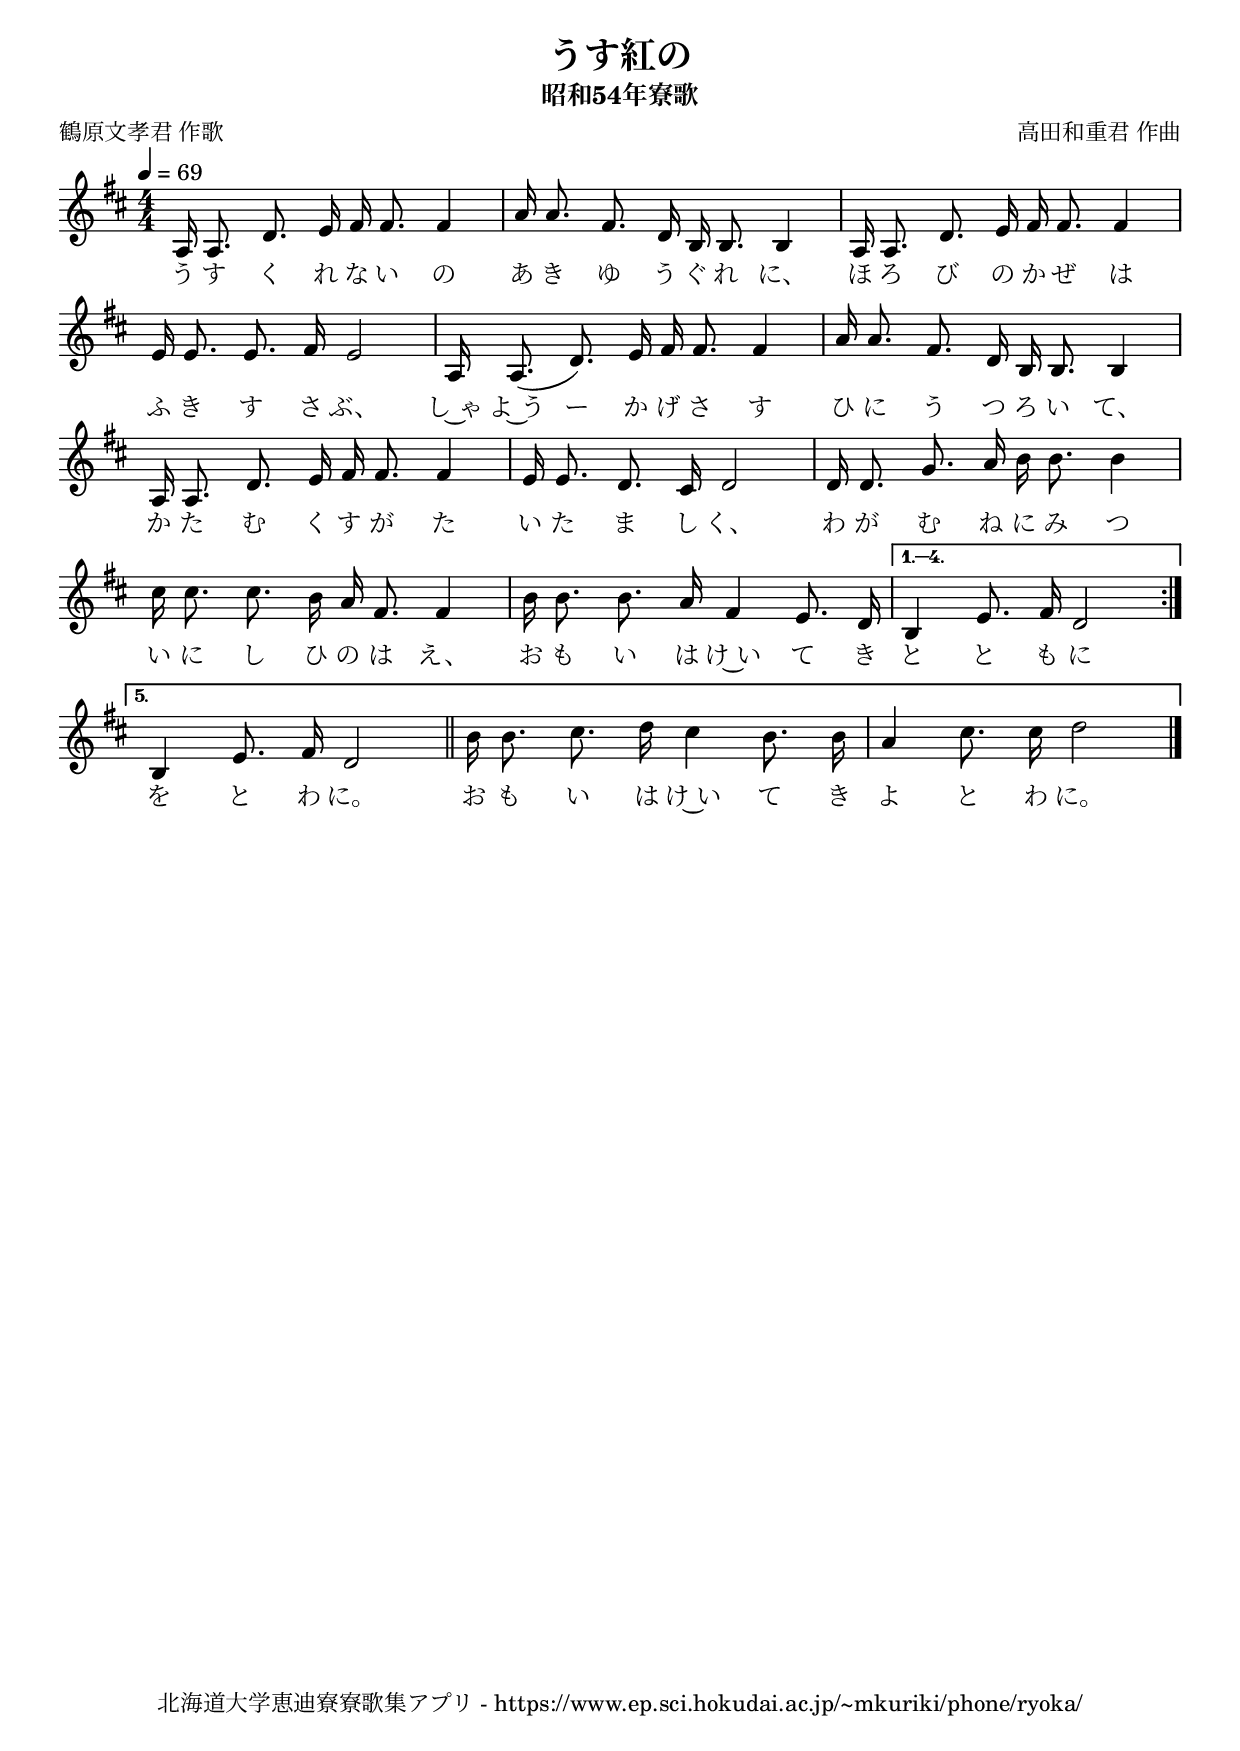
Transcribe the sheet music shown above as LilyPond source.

\version "2.18.2"

\paper {indent = 0}

\header {
  title = "うす紅の"
  subtitle = "昭和54年寮歌"
  composer = "高田和重君 作曲"
  poet = "鶴原文孝君 作歌"
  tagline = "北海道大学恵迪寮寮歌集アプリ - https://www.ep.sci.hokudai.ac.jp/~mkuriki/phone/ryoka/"
}


melody = \relative c'{
  \tempo 4 = 69
  \autoBeamOff
  \numericTimeSignature
  \override BreathingSign.text = \markup { \musicglyph #"scripts.upedaltoe" } % ブレスの記号指定
  \key d \major
  \time 4/4
  \set melismaBusyProperties = #'()
  \repeat volta 5 {
  a16 a8. d8. e16 fis16 fis8. fis4 |
  a16 a8. fis8. d16 b16 b8. b4 |
  a16 a8. d8. e16 fis16 fis8. fis4 | \break
  e16 e8. e8. fis16 e2 |
  a,16 a8. (d8.) e16 fis16 fis8. fis4 |
  a16 a8. fis8. d16 b16 b8. b4 | \break
  a16 a8. d8. e16 fis16 fis8. fis4 |
  e16 e8. d8. cis16 d2 |
  d16 d8. g8. a16 b16 b8. b4 | \break
  cis16 cis8. cis8. b16 a16 fis8. fis4 |
  b16 b8. b8. a16 fis4 e8. d16 | } \alternative {{
  b4 e8. fis16 d2 \bar ":|." \break}{
  b4 e8. fis16 d2 \bar "||"
  b'16 b8. cis8. d16 cis4 b8. b16 |
  a4 cis8. cis16 d2 
  \bar "|."}}
}

text = \lyricmode {
  う す く れ な い の あ き ゆ う ぐ れ に、 ほ ろ び の か ぜ は
  ふ き す さ ぶ、 し~ゃ よ~う ー か げ さ す ひ に う つ ろ い て、
  か た む く す が た い た ま し く、 わ が む ね に み つ
  い に し ひ の は え、 お も い は け~い て き と と も に
  を と わ に。 お も い は け~い て き よ と わ に。
}



\score {
  <<
    % ギターコード
    %{
    \new ChordNames \with {midiInstrument = #"acoustic guitar (nylon)"}{
      \set chordChanges = ##t
      \harmony
    }
    %}
    
    % メロディーライン
    \new Voice = "one"{\melody}
    % 歌詞
    \new Lyrics \lyricsto "one" \text
    % 太鼓
    % \new DrumStaff \with{
    %   \remove "Time_signature_engraver"
    %   drumStyleTable = #percussion-style
    %   \override StaffSymbol.line-count = #1
    %   \hide Stem
    % }
    % \drum
  >>
  
\midi {}
\layout {
  \context {
    \Score
    \remove "Bar_number_engraver"
  }
}

}